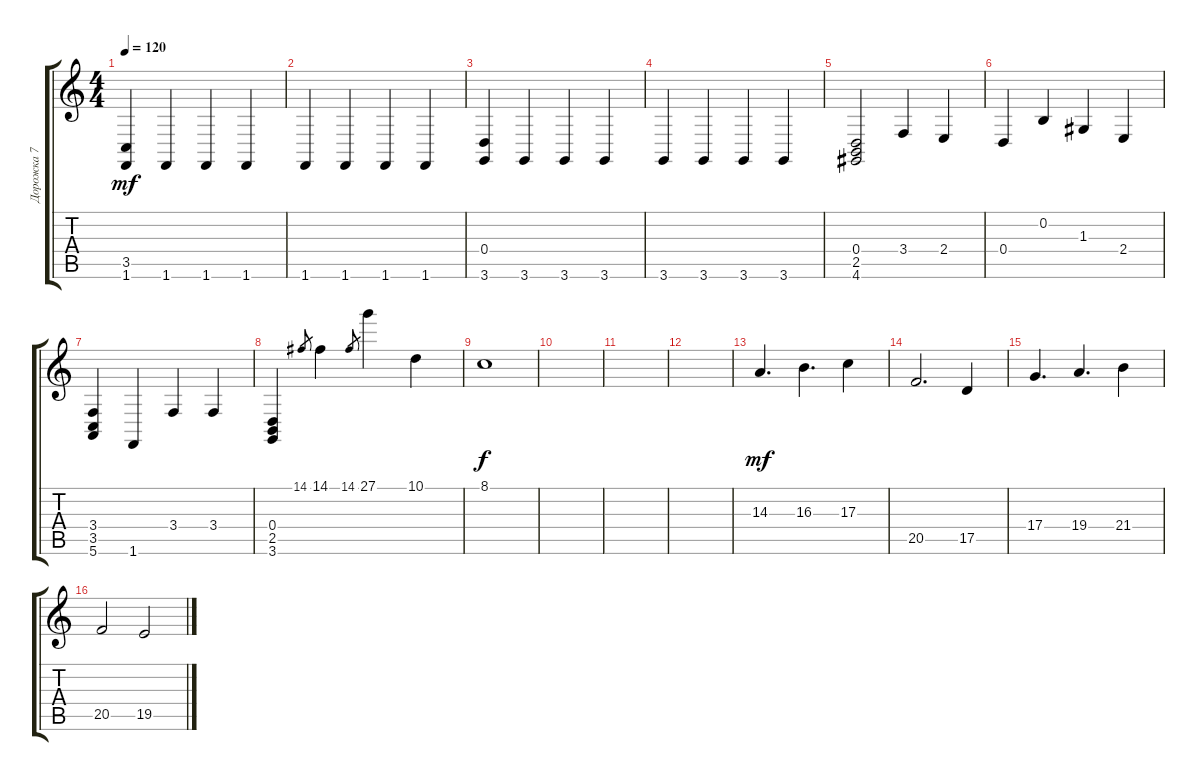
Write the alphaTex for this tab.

\track ("Дорожка 7" "Дорожка 7") {instrument acousticgrandpiano}
\staff {score tabs}
\tuning (E4 B3 G3 D3 A2 E2) {hide}
\ts (4 4)
\tempo 120
\clef g2
\ks c
(3.5 1.6).4{dy mf} 1.6.4 1.6.4 1.6.4 |
1.6.4 1.6.4 1.6.4 1.6.4 |
(0.4 3.6).4 3.6.4 3.6.4 3.6.4 |
3.6.4 3.6.4 3.6.4 3.6.4 |
(0.4 2.5 4.6).2 3.4.4 2.4.4 |
0.4.4 0.2.4 1.3.4 2.4.4 |
(3.4 3.5 5.6).4 1.6.4 3.4.4 3.4.4 |
(0.4 2.5 3.6).4 14.1.8{gr} 14.1.4 14.1.8{gr} 27.1.4 10.1.4 |
8.1.1{dy f} |
|
|
|
14.3.4{d dy mf} 16.3.4{d} 17.3.4 |
20.5.2{d} 17.5.4 |
17.4.4{d} 19.4.4{d} 21.4.4 |
20.5.2 19.5.2
